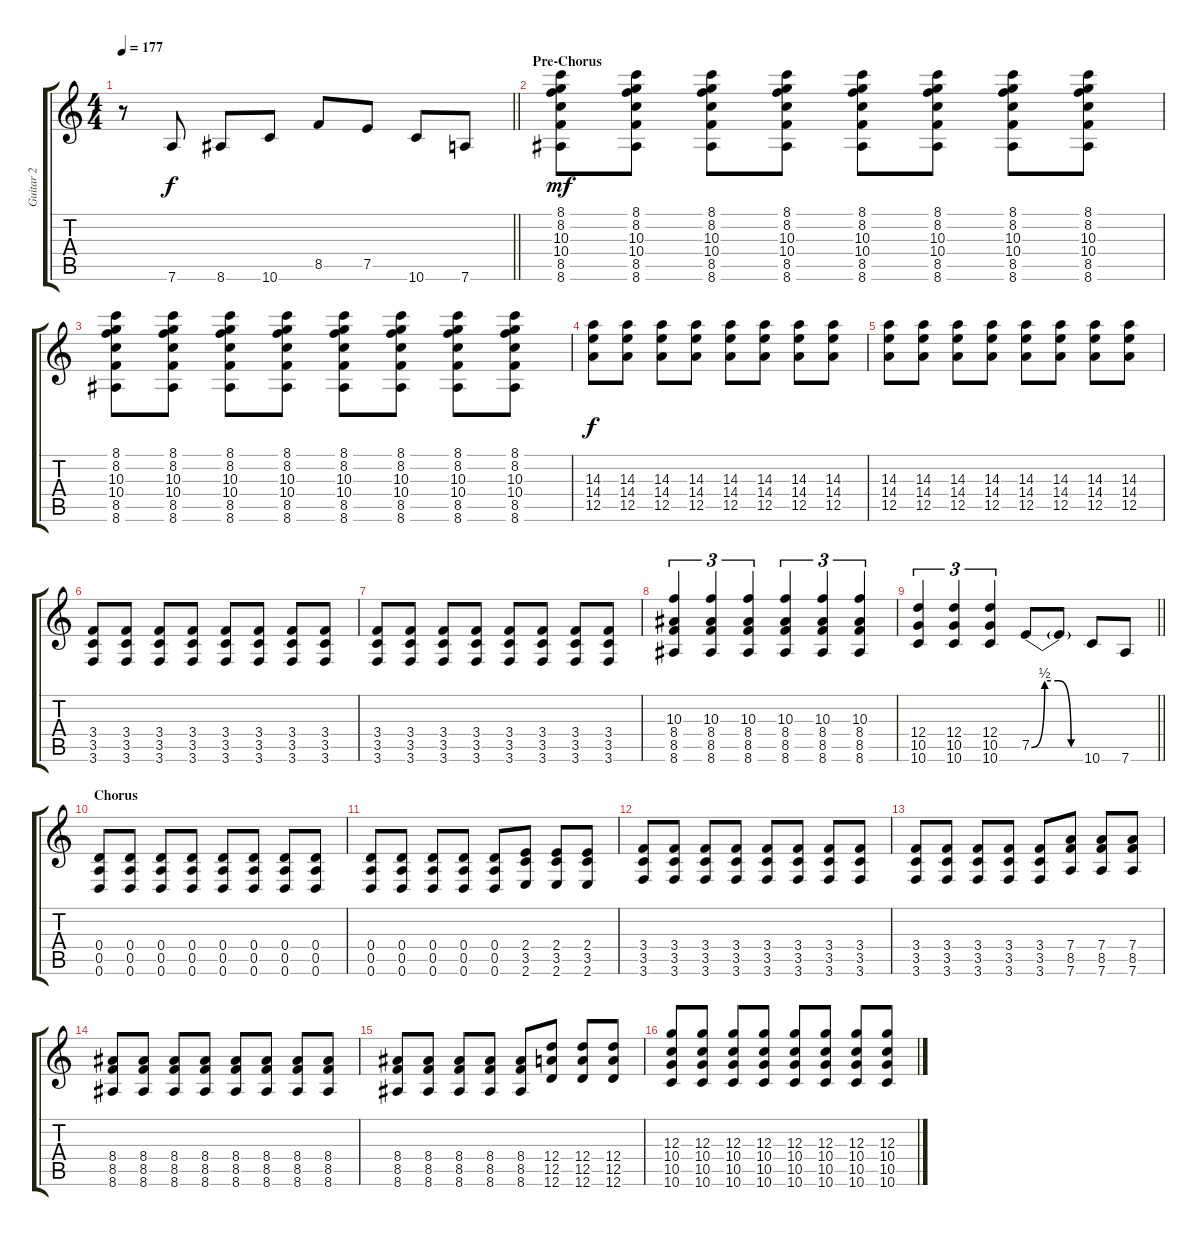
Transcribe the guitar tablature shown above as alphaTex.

\track ("Guitar 2" "Guitar 2") {instrument distortionguitar}
\staff {score tabs}
\tuning (E4 B3 G3 D3 A2 D2) {hide}
\ts (4 4)
\tempo 177
\clef g2
\barLineRight lightlight
\ks c
r.8{dy f instrument distortionguitar} 7.6.8 8.6.8 10.6.8 8.5.8 7.5.8 10.6.8 7.6.8 |
\section ("" "Pre-Chorus")
(8.1 8.2 10.3 10.4 8.5 8.6).8{dy mf} (8.1 8.2 10.3 10.4 8.5 8.6).8 (8.1 8.2 10.3 10.4 8.5 8.6).8 (8.1 8.2 10.3 10.4 8.5 8.6).8 (8.1 8.2 10.3 10.4 8.5 8.6).8 (8.1 8.2 10.3 10.4 8.5 8.6).8 (8.1 8.2 10.3 10.4 8.5 8.6).8 (8.1 8.2 10.3 10.4 8.5 8.6).8 |
(8.1 8.2 10.3 10.4 8.5 8.6).8 (8.1 8.2 10.3 10.4 8.5 8.6).8 (8.1 8.2 10.3 10.4 8.5 8.6).8 (8.1 8.2 10.3 10.4 8.5 8.6).8 (8.1 8.2 10.3 10.4 8.5 8.6).8 (8.1 8.2 10.3 10.4 8.5 8.6).8 (8.1 8.2 10.3 10.4 8.5 8.6).8 (8.1 8.2 10.3 10.4 8.5 8.6).8 |
(14.3 14.4 12.5).8{dy f} (14.3 14.4 12.5).8 (14.3 14.4 12.5).8 (14.3 14.4 12.5).8 (14.3 14.4 12.5).8 (14.3 14.4 12.5).8 (14.3 14.4 12.5).8 (14.3 14.4 12.5).8 |
(14.3 14.4 12.5).8 (14.3 14.4 12.5).8 (14.3 14.4 12.5).8 (14.3 14.4 12.5).8 (14.3 14.4 12.5).8 (14.3 14.4 12.5).8 (14.3 14.4 12.5).8 (14.3 14.4 12.5).8 |
(3.4 3.5 3.6).8 (3.4 3.5 3.6).8 (3.4 3.5 3.6).8 (3.4 3.5 3.6).8 (3.4 3.5 3.6).8 (3.4 3.5 3.6).8 (3.4 3.5 3.6).8 (3.4 3.5 3.6).8 |
(3.4 3.5 3.6).8 (3.4 3.5 3.6).8 (3.4 3.5 3.6).8 (3.4 3.5 3.6).8 (3.4 3.5 3.6).8 (3.4 3.5 3.6).8 (3.4 3.5 3.6).8 (3.4 3.5 3.6).8 |
(10.3 8.4 8.5 8.6).4{tu (3 2)} (10.3 8.4 8.5 8.6).4{tu (3 2)} (10.3 8.4 8.5 8.6).4{tu (3 2)} (10.3 8.4 8.5 8.6).4{tu (3 2)} (10.3 8.4 8.5 8.6).4{tu (3 2)} (10.3 8.4 8.5 8.6).4{tu (3 2)} |
\barLineRight lightlight
(12.4 10.5 10.6).4{tu (3 2)} (12.4 10.5 10.6).4{tu (3 2)} (12.4 10.5 10.6).4{tu (3 2)} 7.5{be (custom 0 0 15 2 30 2 45 0 60 0)}.8 7.5{t}.8 10.6.8 7.6.8 |
\section ("" "Chorus")
(0.4 0.5 0.6).8 (0.4 0.5 0.6).8 (0.4 0.5 0.6).8 (0.4 0.5 0.6).8 (0.4 0.5 0.6).8 (0.4 0.5 0.6).8 (0.4 0.5 0.6).8 (0.4 0.5 0.6).8 |
(0.4 0.5 0.6).8 (0.4 0.5 0.6).8 (0.4 0.5 0.6).8 (0.4 0.5 0.6).8 (0.4 0.5 0.6).8 (2.4 3.5 2.6).8 (2.4 3.5 2.6).8 (2.4 3.5 2.6).8 |
(3.4 3.5 3.6).8 (3.4 3.5 3.6).8 (3.4 3.5 3.6).8 (3.4 3.5 3.6).8 (3.4 3.5 3.6).8 (3.4 3.5 3.6).8 (3.4 3.5 3.6).8 (3.4 3.5 3.6).8 |
(3.4 3.5 3.6).8 (3.4 3.5 3.6).8 (3.4 3.5 3.6).8 (3.4 3.5 3.6).8 (3.4 3.5 3.6).8 (7.4 8.5 7.6).8 (7.4 8.5 7.6).8 (7.4 8.5 7.6).8 |
(8.4 8.5 8.6).8 (8.4 8.5 8.6).8 (8.4 8.5 8.6).8 (8.4 8.5 8.6).8 (8.4 8.5 8.6).8 (8.4 8.5 8.6).8 (8.4 8.5 8.6).8 (8.4 8.5 8.6).8 |
(8.4 8.5 8.6).8 (8.4 8.5 8.6).8 (8.4 8.5 8.6).8 (8.4 8.5 8.6).8 (8.4 8.5 8.6).8 (12.4 12.5 12.6).8 (12.4 12.5 12.6).8 (12.4 12.5 12.6).8 |
(12.3 10.4 10.5 10.6).8 (12.3 10.4 10.5 10.6).8 (12.3 10.4 10.5 10.6).8 (12.3 10.4 10.5 10.6).8 (12.3 10.4 10.5 10.6).8 (12.3 10.4 10.5 10.6).8 (12.3 10.4 10.5 10.6).8 (12.3 10.4 10.5 10.6).8
